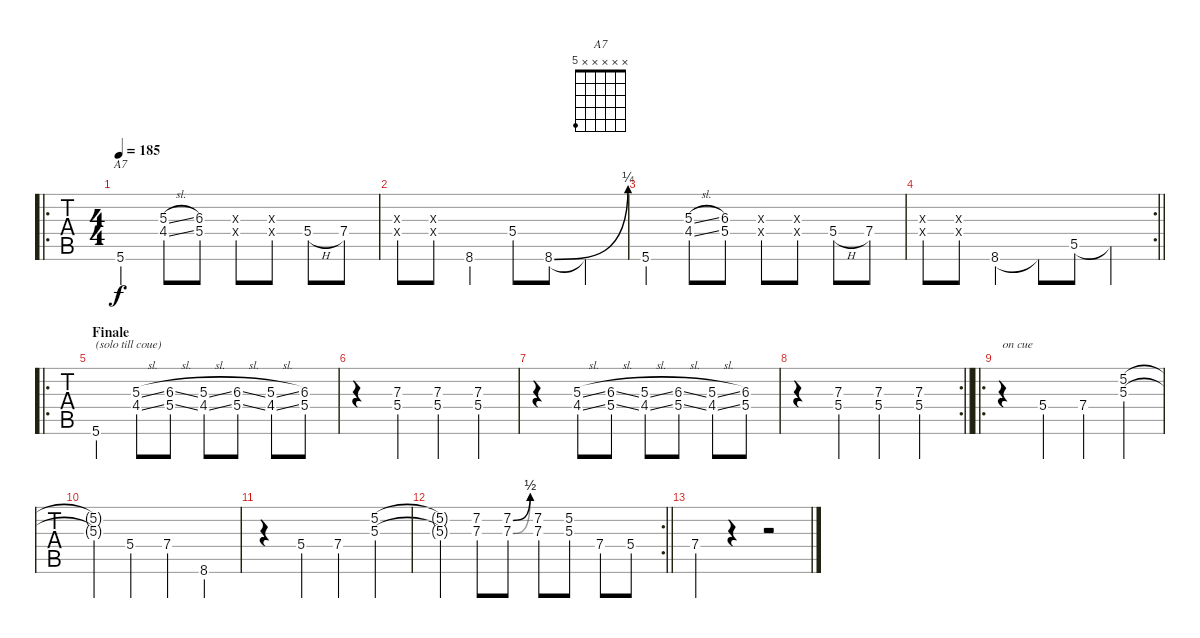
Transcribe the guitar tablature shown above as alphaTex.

\track "" {instrument overdrivenguitar}
\staff {tabs}
\tuning (E4 B3 G3 D3 A2 E2) {hide}
\chord ("A7" x x x x x 5)
\ro
\ts (4 4)
\tempo 185
\clef g2
\ks c
5.6.4{ch "A7" dy f} (5.3{sl} 4.4{sl}).8 (6.3 5.4).8 (6.3{x} 5.4{x}).8 (6.3{x} 5.4{x}).8 5.4{h}.8 7.4.8 |
(6.3{x} 5.4{x}).8 (6.3{x} 5.4{x}).8 8.6.4 5.4.8 8.6{be (bend 0 0 60 1)}.8 8.6{t}.4 |
5.6.4 (5.3{sl} 4.4{sl}).8 (6.3 5.4).8 (6.3{x} 5.4{x}).8 (6.3{x} 5.4{x}).8 5.4{h}.8 7.4.8 |
\rc 2
\barLineRight lightlight
(6.3{x} 5.4{x}).8 (6.3{x} 5.4{x}).8 8.6.4 8.6{t}.8 5.5.8 5.5{t}.4 |
\ro
\section ("" "Finale")
5.6.4{txt "(solo till coue)"} (5.3{sl} 4.4{sl}).8 (6.3{sl} 5.4{sl}).8 (5.3{sl} 4.4{sl}).8 (6.3{sl} 5.4{sl}).8 (5.3{sl} 4.4{sl}).8 (6.3 5.4).8 |
r.4 (7.3 5.4).4 (7.3 5.4).4 (7.3 5.4).4 |
r.4 (5.3{sl} 4.4{sl}).8 (6.3{sl} 5.4{sl}).8 (5.3{sl} 4.4{sl}).8 (6.3{sl} 5.4{sl}).8 (5.3{sl} 4.4{sl}).8 (6.3 5.4).8 |
\rc 2
\barLineRight lightlight
r.4 (7.3 5.4).4 (7.3 5.4).4 (7.3 5.4).4 |
\ro
r.4{txt "on cue"} 5.4.4 7.4.4 (5.2 5.3).4 |
(5.2{t} 5.3{t}).4 5.4.4 7.4.4 8.6.4 |
r.4 5.4.4 7.4.4 (5.2 5.3).4 |
\rc 2
\barLineRight lightlight
(5.2{t} 5.3{t}).4 (7.2 7.3).8 (7.2{be (bend 0 0 60 2)} 7.3{be (bend 0 0 60 2)}).8 (7.2 7.3).8 (5.2 5.3).8 7.4.8 5.4.8 |
7.4.4 r.4 r.2
